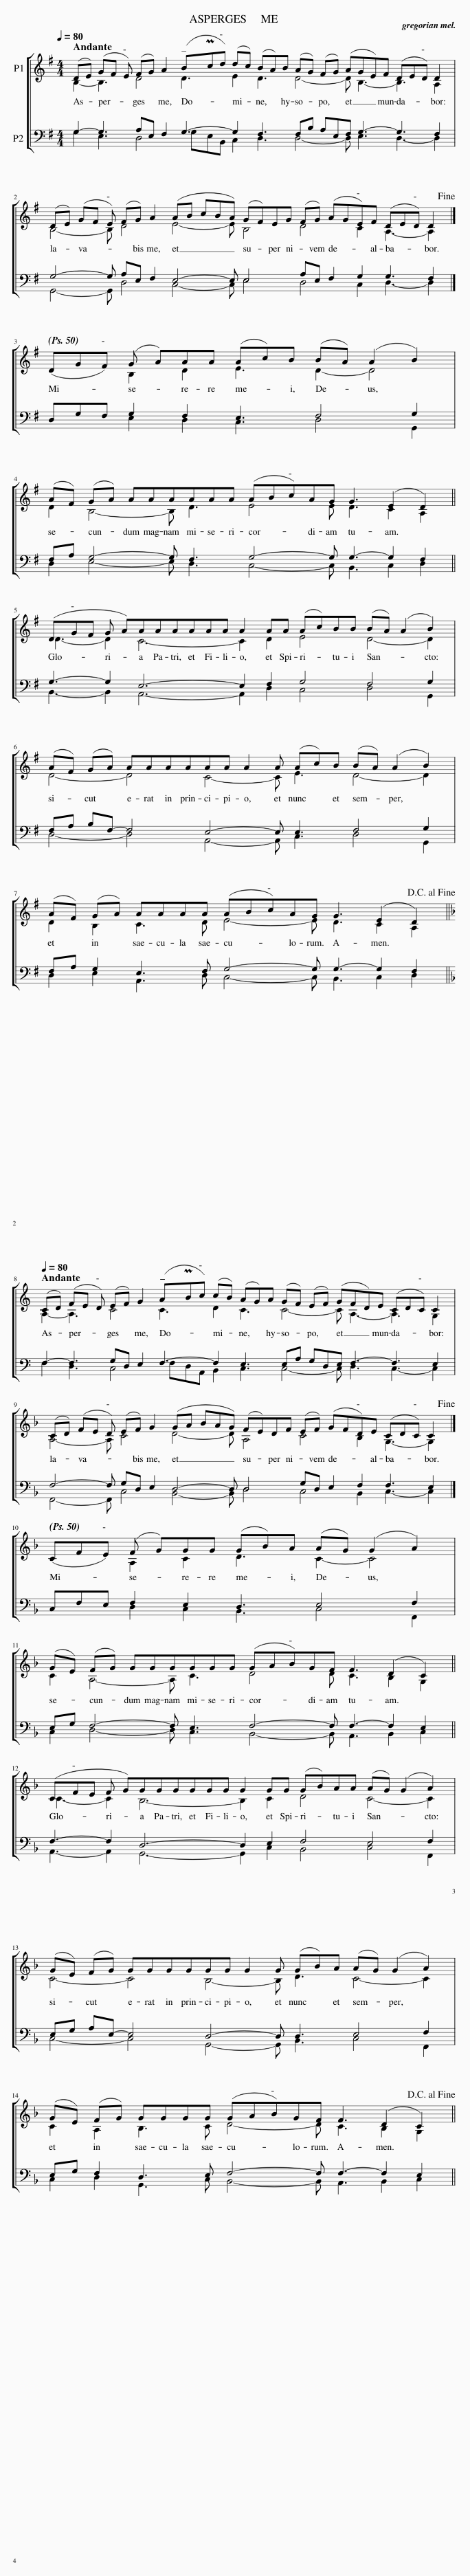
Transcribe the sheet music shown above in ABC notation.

X:1
%%score [ ( 1 2 ) ( 3 4 ) ]
L:1/8
Q:1/4=80
M:4/4
I:linebreak $
K:G
V:1 treble
V:2 treble
V:3 bass
V:4 bass
V:1
 (DE) (GF E) (FG) A2 (!tenuto!BPcd) (dc) (BA)B (AG) (FG) (AGE)F (DED) D2 |$ (DE) (GF E) (FG) A2 (AB cBA) (GF)EG (FG) (AGE)F (DED) D2!fine! |]$ (DGF) (G A)AA (Ac)B (BA) (A2 B2) |$ (AF) (GA) AAAAAA (ABc)AG G3 (E2 D2) ||$ (DGF G A)AAAAAA A2 AA (Ac)BB (BA) (A2 B2) |$ %5
 (AF) (GA) AAAAAA A2 A (Ac)B (BA) (A2 B2) |$ (AF) (GA) AAAA (ABc)AG G3 (E2 D2)!D.C.! ||$[K:F][Q:1/4=80] (CD) (FE D) (EF) G2 (!tenuto!APBc) (cB) (AG)A (GF) (EF) (GFD)E (CDC) C2 |$ (CD) (FE D) (EF) G2 (GA BAG) (FE)DF (EF) (GFD)E (CDC) C2!fine! |]$ (CFE) (F G)GG (GB)A (AG) (G2 A2) |$ %10
 (GE) (FG) GGGGGG (GAB)GF F3 (D2 C2) ||$ (CFE F G)GGGGGG G2 GG (GB)AA (AG) (G2 A2) |$ (GE) (FG) GGGGGG G2 G (GB)A (AG) (G2 A2) |$ (GE) (FG) GGGG (GAB)GF F3 (D2 C2)!D.C.! || %14
V:2
 B,2- B,3 D4 D3 E2 D3 D4- D B,3- B,3 A,2 |$ B,4- B, D4 E4- E B,4 D4 C2 A,3- A,2 |]$ x3 B,2 D2 E3 D2- D4 |$ D2 B,4- B, D3 E4 E D3 C2 A,2 ||$ D3- D2 C6- C2 D2 E4 D4- D2 |$ %5
 D4- D4 C4- C E3 D4- D2 |$ D2 B,2 C3 D E4- E D3 C2 A,2 ||$[K:F] A,2- A,3 C4 C3 D2 C3 C4- C A,3- A,3 G,2 |$ A,4- A, C4 D4- D A,4 C4 B,2 G,3- G,2 |]$ x3 A,2 C2 D3 C2- C4 |$ %10
 C2 A,4- A, C3 D4 D C3 B,2 G,2 ||$ C3- C2 B,6- B,2 C2 D4 C4- C2 |$ C4- C4 B,4- B, D3 C4- C2 |$ C2 A,2 B,3 C D4- D C3 B,2 G,2 || %14
V:3
 G,2- G,3 A,E, F,2 G,3- G,2 F,3 F,B, A,E,F, G,3- G,3 F,2 |$ G,4- G, A,E, F,2 E,4- E, E,4 A,E, F,2 G,2 G,3 F,2 |]$ D,G,F, G,2 F,2 E,3 F,4 G,2 |$ F,A, G,4- G, F,3 G,4- G, G,3- G,2 F,2 ||$ G,3- G,2 E,6- E,2 F,2 G,4 F,4 G,2 |$ %5
 F,A, B,F,- F,4 E,4- E, E,3 F,4 G,2 |$ F,A, G,2 E,3 F, G,4- G, G,3- G,2 F,2 ||$[K:F] F,2- F,3 G,D, E,2 F,3- F,2 E,3 E,A, G,D,E, F,3- F,3 E,2 |$ F,4- F, G,D, E,2 D,4- D, D,4 G,D, E,2 F,2 F,3 E,2 |]$ C,F,E, F,2 E,2 D,3 E,4 F,2 |$ %10
 E,G, F,4- F, E,3 F,4- F, F,3- F,2 E,2 ||$ F,3- F,2 D,6- D,2 E,2 F,4 E,4 F,2 |$ E,G, A,E,- E,4 D,4- D, D,3 E,4 F,2 |$ E,G, F,2 D,3 E, F,4- F, F,3- F,2 E,2 || %14
V:4
 G,2 E,3 D,4 G,E,B,, C,2 D,3 D,4- D, E,3 D,3- D,2 |$ G,,4- G,, D,4 C,4- C, E,4 D,4 C,2 D,3- D,2 |]$ x3 E,2 D,2 C,3 D,4 G,,2 |$ D,2 E,4- E, D,3 C,4- C, B,,3 C,2 D,2 ||$ B,,3- B,,2 A,,6- A,,2 D,2 C,4 D,4 G,,2 |$ %5
 D,4- D,4 A,,4- A,, C,3 D,4 G,,2 |$ D,2 E,2 A,,3 D, C,4- C, B,,3 C,2 D,2 ||$[K:F] F,2 D,3 C,4 F,D,A,, B,,2 C,3 C,4- C, D,3 C,3- C,2 |$ F,,4- F,, C,4 B,,4- B,, D,4 C,4 B,,2 C,3- C,2 |]$ x3 D,2 C,2 B,,3 C,4 F,,2 |$ %10
 C,2 D,4- D, C,3 B,,4- B,, A,,3 B,,2 C,2 ||$ A,,3- A,,2 G,,6- G,,2 C,2 B,,4 C,4 F,,2 |$ C,4- C,4 G,,4- G,, B,,3 C,4 F,,2 |$ C,2 D,2 G,,3 C, B,,4- B,, A,,3 B,,2 C,2 || %14
